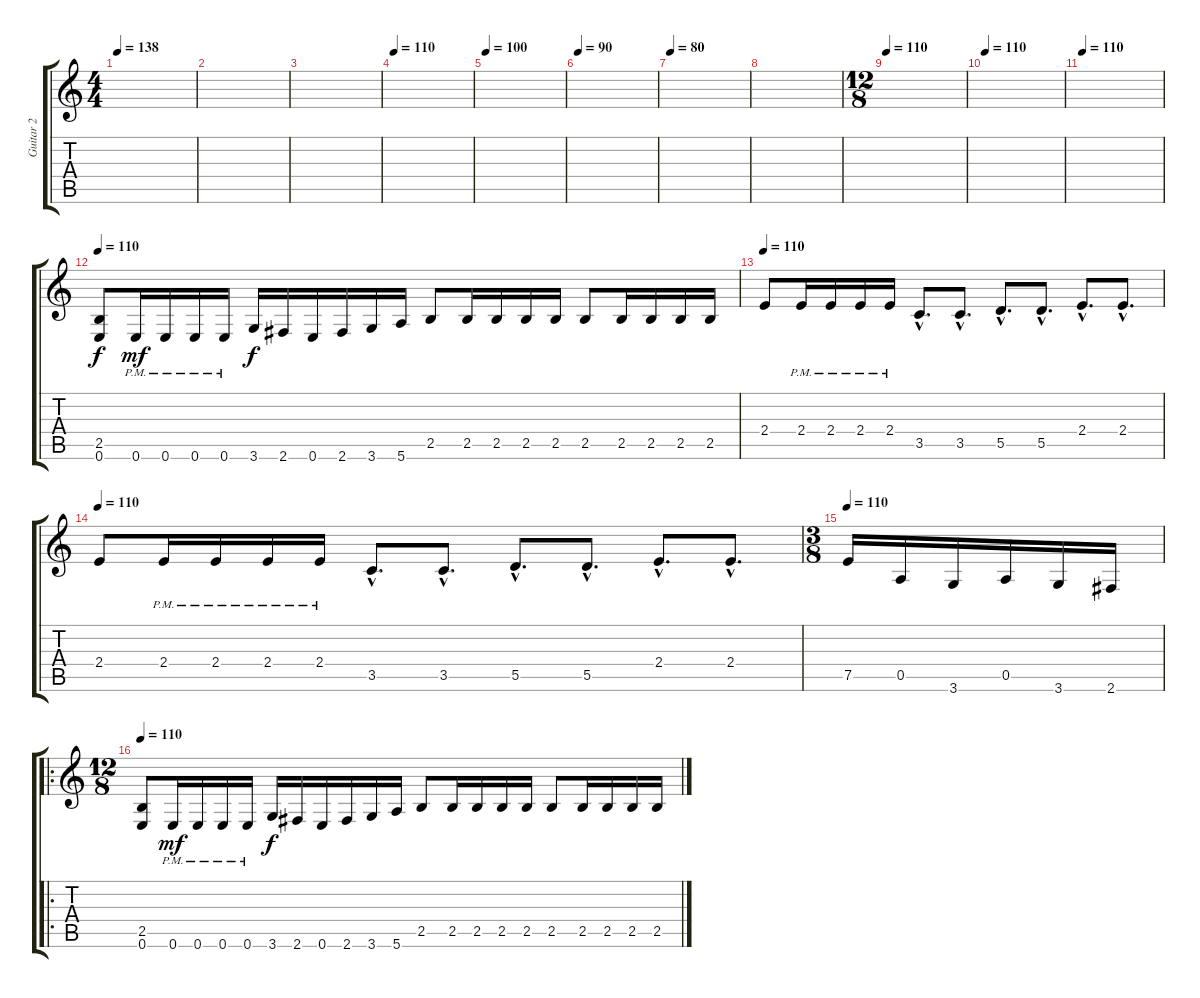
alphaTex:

\track ("Guitar 2" "Guitar 2") {instrument distortionguitar}
\staff {score tabs}
\tuning (E4 B3 G3 D3 A2 E2) {hide}
\ts (4 4)
\tempo 138
\clef g2
\ks c
|
|
|
\tempo 110
|
\tempo 100
|
\tempo 90
|
\tempo 80
|
|
\ts (12 8)
\tempo 110
|
\tempo 110
|
\tempo 110
|
\tempo 110
(2.5 0.6).8 0.6{pm}.16{dy mf} 0.6{pm}.16 0.6{pm}.16 0.6{pm}.16 3.6.16{dy f} 2.6.16 0.6.16 2.6.16 3.6.16 5.6.16 2.5.8 2.5.16 2.5.16 2.5.16 2.5.16 2.5.8 2.5.16 2.5.16 2.5.16 2.5.16 |
\tempo 110
2.4.8 2.4{pm}.16 2.4{pm}.16 2.4{pm}.16 2.4{pm}.16 3.5{hac}.8{d} 3.5{hac}.8{d} 5.5{hac}.8{d} 5.5{hac}.8{d} 2.4{hac}.8{d} 2.4{hac}.8{d} |
\tempo 110
2.4.8 2.4{pm}.16 2.4{pm}.16 2.4{pm}.16 2.4{pm}.16 3.5{hac}.8{d} 3.5{hac}.8{d} 5.5{hac}.8{d} 5.5{hac}.8{d} 2.4{hac}.8{d} 2.4{hac}.8{d} |
\ts (3 8)
\tempo 110
7.5.16 0.5.16 3.6.16 0.5.16 3.6.16 2.6.16 |
\ro
\ts (12 8)
\tempo 110
(2.5 0.6).8 0.6{pm}.16{dy mf} 0.6{pm}.16 0.6{pm}.16 0.6{pm}.16 3.6.16{dy f} 2.6.16 0.6.16 2.6.16 3.6.16 5.6.16 2.5.8 2.5.16 2.5.16 2.5.16 2.5.16 2.5.8 2.5.16 2.5.16 2.5.16 2.5.16
